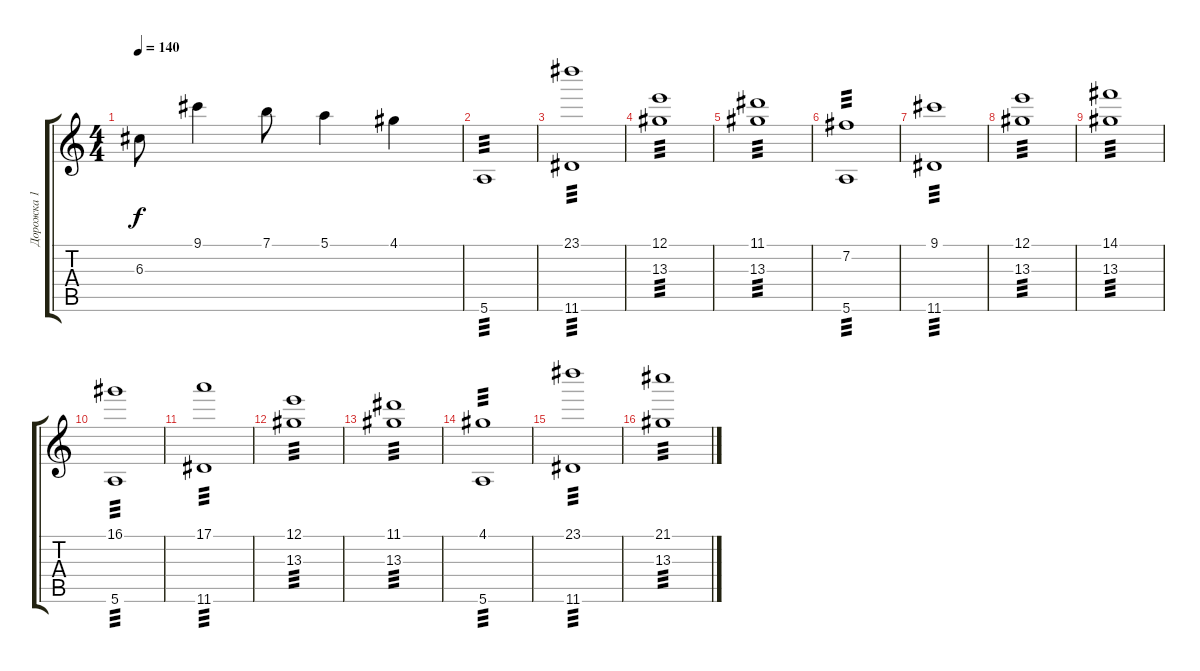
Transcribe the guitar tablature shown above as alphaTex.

\track ("Дорожка 1" "Дорожка 1") {instrument acousticguitarsteel}
\staff {score tabs}
\tuning (E4 B3 G3 D3 A2 E2) {hide}
\ts (4 4)
\tempo 140
\clef g2
\ks c
6.3.8{dy f} 9.1.4 7.1.8 5.1.4 4.1.4 |
5.6.1{tp 3} |
(23.1 11.6).1{tp 3} |
(12.1 13.3).1{tp 3} |
(11.1 13.3).1{tp 3} |
(7.2 5.6).1{tp 3} |
(9.1 11.6).1{tp 3} |
(12.1 13.3).1{tp 3} |
(14.1 13.3).1{tp 3} |
(16.1 5.6).1{tp 3} |
(17.1 11.6).1{tp 3} |
(12.1 13.3).1{tp 3} |
(11.1 13.3).1{tp 3} |
(4.1 5.6).1{tp 3} |
(23.1 11.6).1{tp 3} |
(21.1 13.3).1{tp 3}
